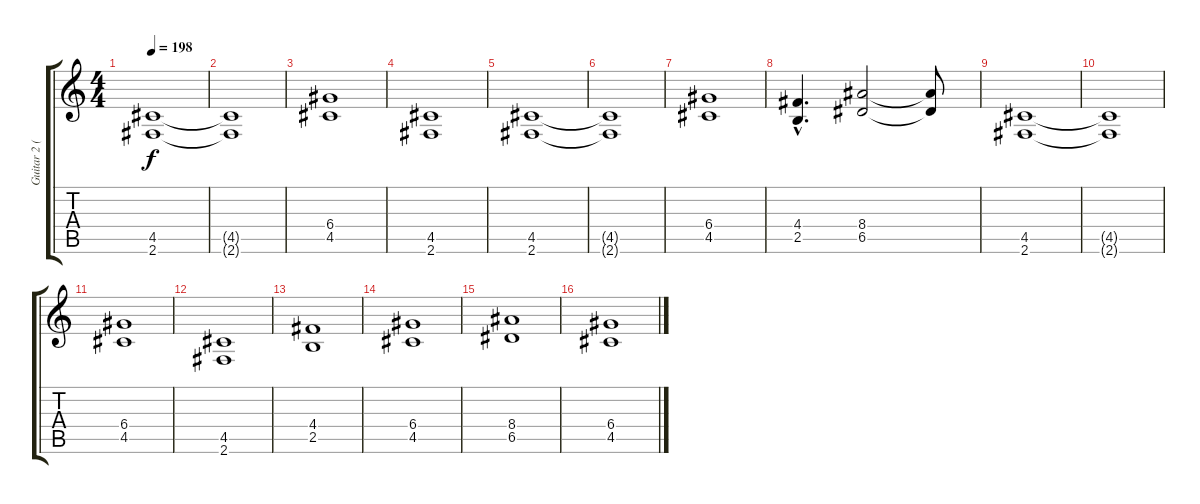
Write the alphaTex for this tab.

\track ("Guitar 2 (Mori Junta)" "Guitar 2 (") {instrument distortionguitar}
\staff {score tabs}
\tuning (E4 B3 G3 D3 A2 E2) {hide}
\ts (4 4)
\tempo 198
\clef g2
\ks c
(4.5 2.6).1{dy f} |
(4.5{t} 2.6{t}).1 |
(6.4 4.5).1 |
(4.5 2.6).1 |
(4.5 2.6).1 |
(4.5{t} 2.6{t}).1 |
(6.4 4.5).1 |
(4.4{hac} 2.5{hac}).4{d} (8.4 6.5).2 (8.4{t} 6.5{t}).8 |
(4.5 2.6).1 |
(4.5{t} 2.6{t}).1 |
(6.4 4.5).1 |
(4.5 2.6).1 |
(4.4 2.5).1 |
(6.4 4.5).1 |
(8.4 6.5).1 |
(6.4 4.5).1
